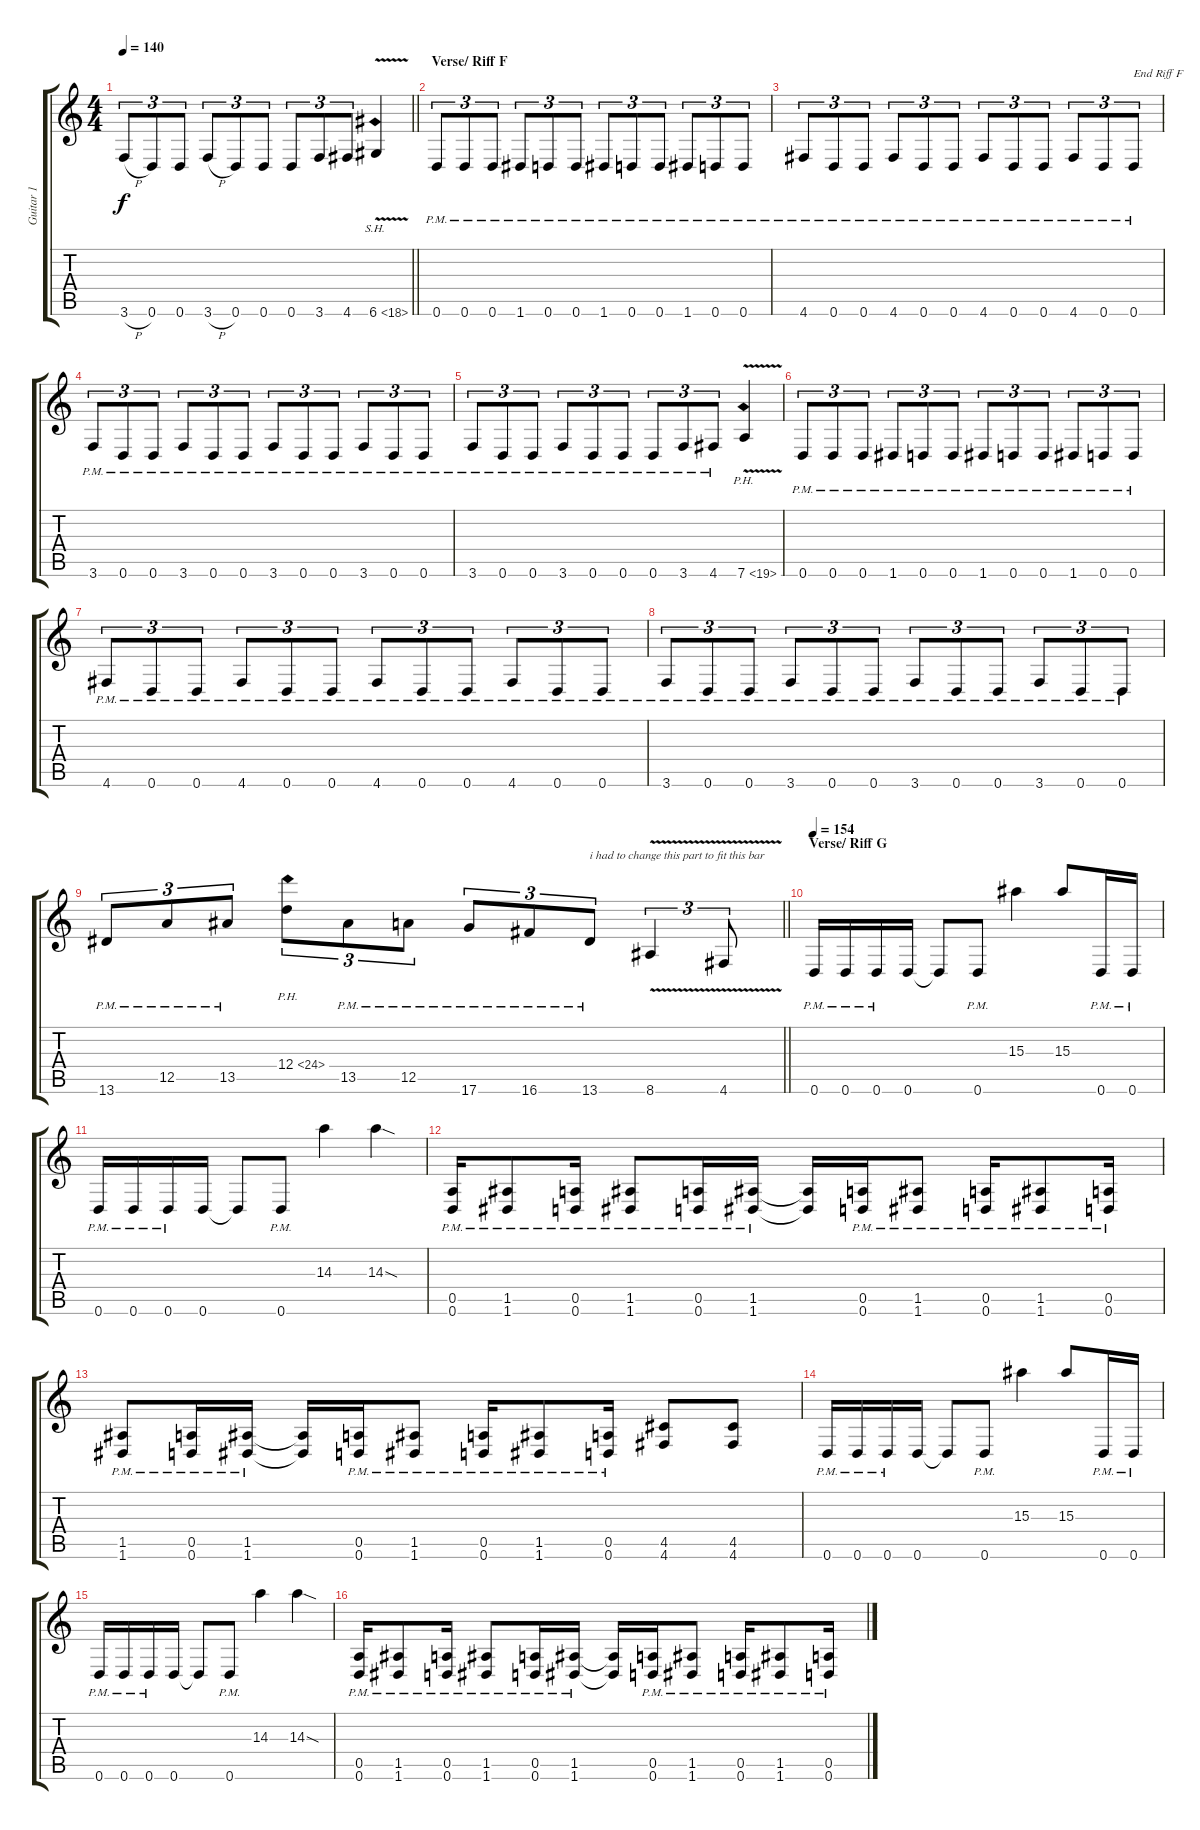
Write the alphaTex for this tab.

\track ("Guitar 1" "Guitar 1") {instrument distortionguitar}
\staff {score tabs}
\tuning (E4 B3 G3 D3 A2 D2) {hide}
\ts (4 4)
\tempo 140
\clef g2
\barLineRight lightlight
\ks c
3.6{h}.8{tu (3 2) dy f} 0.6.8{tu (3 2)} 0.6.8{tu (3 2)} 3.6{h}.8{tu (3 2)} 0.6.8{tu (3 2)} 0.6.8{tu (3 2)} 0.6.8{tu (3 2)} 3.6.8{tu (3 2)} 4.6.8{tu (3 2)} 6.6{sh 12 v}.4 |
\section ("" "Verse/ Riff F")
0.6{pm}.8{tu (3 2)} 0.6{pm}.8{tu (3 2)} 0.6{pm}.8{tu (3 2)} 1.6{pm}.8{tu (3 2)} 0.6{pm}.8{tu (3 2)} 0.6{pm}.8{tu (3 2)} 1.6{pm}.8{tu (3 2)} 0.6{pm}.8{tu (3 2)} 0.6{pm}.8{tu (3 2)} 1.6{pm}.8{tu (3 2)} 0.6{pm}.8{tu (3 2)} 0.6{pm}.8{tu (3 2)} |
4.6{pm}.8{tu (3 2)} 0.6{pm}.8{tu (3 2)} 0.6{pm}.8{tu (3 2)} 4.6{pm}.8{tu (3 2)} 0.6{pm}.8{tu (3 2)} 0.6{pm}.8{tu (3 2)} 4.6{pm}.8{tu (3 2)} 0.6{pm}.8{tu (3 2)} 0.6{pm}.8{tu (3 2)} 4.6{pm}.8{tu (3 2)} 0.6{pm}.8{tu (3 2)} 0.6{pm}.8{tu (3 2) txt "End Riff F"} |
3.6{pm}.8{tu (3 2)} 0.6{pm}.8{tu (3 2)} 0.6{pm}.8{tu (3 2)} 3.6{pm}.8{tu (3 2)} 0.6{pm}.8{tu (3 2)} 0.6{pm}.8{tu (3 2)} 3.6{pm}.8{tu (3 2)} 0.6{pm}.8{tu (3 2)} 0.6{pm}.8{tu (3 2)} 3.6{pm}.8{tu (3 2)} 0.6{pm}.8{tu (3 2)} 0.6{pm}.8{tu (3 2)} |
3.6{pm}.8{tu (3 2)} 0.6{pm}.8{tu (3 2)} 0.6{pm}.8{tu (3 2)} 3.6{pm}.8{tu (3 2)} 0.6{pm}.8{tu (3 2)} 0.6{pm}.8{tu (3 2)} 0.6{pm}.8{tu (3 2)} 3.6{pm}.8{tu (3 2)} 4.6{pm}.8{tu (3 2)} 7.6{ph 12 v}.4 |
0.6{pm}.8{tu (3 2)} 0.6{pm}.8{tu (3 2)} 0.6{pm}.8{tu (3 2)} 1.6{pm}.8{tu (3 2)} 0.6{pm}.8{tu (3 2)} 0.6{pm}.8{tu (3 2)} 1.6{pm}.8{tu (3 2)} 0.6{pm}.8{tu (3 2)} 0.6{pm}.8{tu (3 2)} 1.6{pm}.8{tu (3 2)} 0.6{pm}.8{tu (3 2)} 0.6{pm}.8{tu (3 2)} |
4.6{pm}.8{tu (3 2)} 0.6{pm}.8{tu (3 2)} 0.6{pm}.8{tu (3 2)} 4.6{pm}.8{tu (3 2)} 0.6{pm}.8{tu (3 2)} 0.6{pm}.8{tu (3 2)} 4.6{pm}.8{tu (3 2)} 0.6{pm}.8{tu (3 2)} 0.6{pm}.8{tu (3 2)} 4.6{pm}.8{tu (3 2)} 0.6{pm}.8{tu (3 2)} 0.6{pm}.8{tu (3 2)} |
3.6{pm}.8{tu (3 2)} 0.6{pm}.8{tu (3 2)} 0.6{pm}.8{tu (3 2)} 3.6{pm}.8{tu (3 2)} 0.6{pm}.8{tu (3 2)} 0.6{pm}.8{tu (3 2)} 3.6{pm}.8{tu (3 2)} 0.6{pm}.8{tu (3 2)} 0.6{pm}.8{tu (3 2)} 3.6{pm}.8{tu (3 2)} 0.6{pm}.8{tu (3 2)} 0.6{pm}.8{tu (3 2)} |
\barLineRight lightlight
13.6{pm}.8{tu (3 2)} 12.5{pm}.8{tu (3 2)} 13.5{pm}.8{tu (3 2)} 12.4{ph 12}.8{tu (3 2)} 13.5{pm}.8{tu (3 2)} 12.5{pm}.8{tu (3 2)} 17.6{pm}.8{tu (3 2)} 16.6{pm}.8{tu (3 2)} 13.6{pm}.8{tu (3 2) txt "i had to change this part to fit this bar"} 8.6{v}.4{tu (3 2)} 4.6{v}.8{tu (3 2)} |
\section ("" "Verse/ Riff G")
\tempo 154
0.6{pm}.16 0.6{pm}.16 0.6{pm}.16 0.6.16 0.6{t}.8 0.6{pm}.8 15.3.4 15.3.8 0.6{pm}.16 0.6{pm}.16 |
0.6{pm}.16 0.6{pm}.16 0.6{pm}.16 0.6.16 0.6{t}.8 0.6{pm}.8 14.3.4 14.3{sod}.4 |
(0.5{pm} 0.6{pm}).16 (1.5{pm} 1.6{pm}).8 (0.5{pm} 0.6{pm}).16 (1.5{pm} 1.6{pm}).8 (0.5{pm} 0.6{pm}).16 (1.5{pm} 1.6{pm}).16 (1.5{t} 1.6{t}).16 (0.5{pm} 0.6{pm}).16 (1.5{pm} 1.6{pm}).8 (0.5{pm} 0.6{pm}).16 (1.5{pm} 1.6{pm}).8 (0.5{pm} 0.6{pm}).16 |
(1.5{pm} 1.6{pm}).8 (0.5{pm} 0.6{pm}).16 (1.5{pm} 1.6{pm}).16 (1.5{t} 1.6{t}).16 (0.5{pm} 0.6{pm}).16 (1.5{pm} 1.6{pm}).8 (0.5{pm} 0.6{pm}).16 (1.5{pm} 1.6{pm}).8 (0.5{pm} 0.6{pm}).16 (4.5 4.6).8 (4.5 4.6).8 |
0.6{pm}.16 0.6{pm}.16 0.6{pm}.16 0.6.16 0.6{t}.8 0.6{pm}.8 15.3.4 15.3.8 0.6{pm}.16 0.6{pm}.16 |
0.6{pm}.16 0.6{pm}.16 0.6{pm}.16 0.6.16 0.6{t}.8 0.6{pm}.8 14.3.4 14.3{sod}.4 |
(0.5{pm} 0.6{pm}).16 (1.5{pm} 1.6{pm}).8 (0.5{pm} 0.6{pm}).16 (1.5{pm} 1.6{pm}).8 (0.5{pm} 0.6{pm}).16 (1.5{pm} 1.6{pm}).16 (1.5{t} 1.6{t}).16 (0.5{pm} 0.6{pm}).16 (1.5{pm} 1.6{pm}).8 (0.5{pm} 0.6{pm}).16 (1.5{pm} 1.6{pm}).8 (0.5{pm} 0.6{pm}).16
